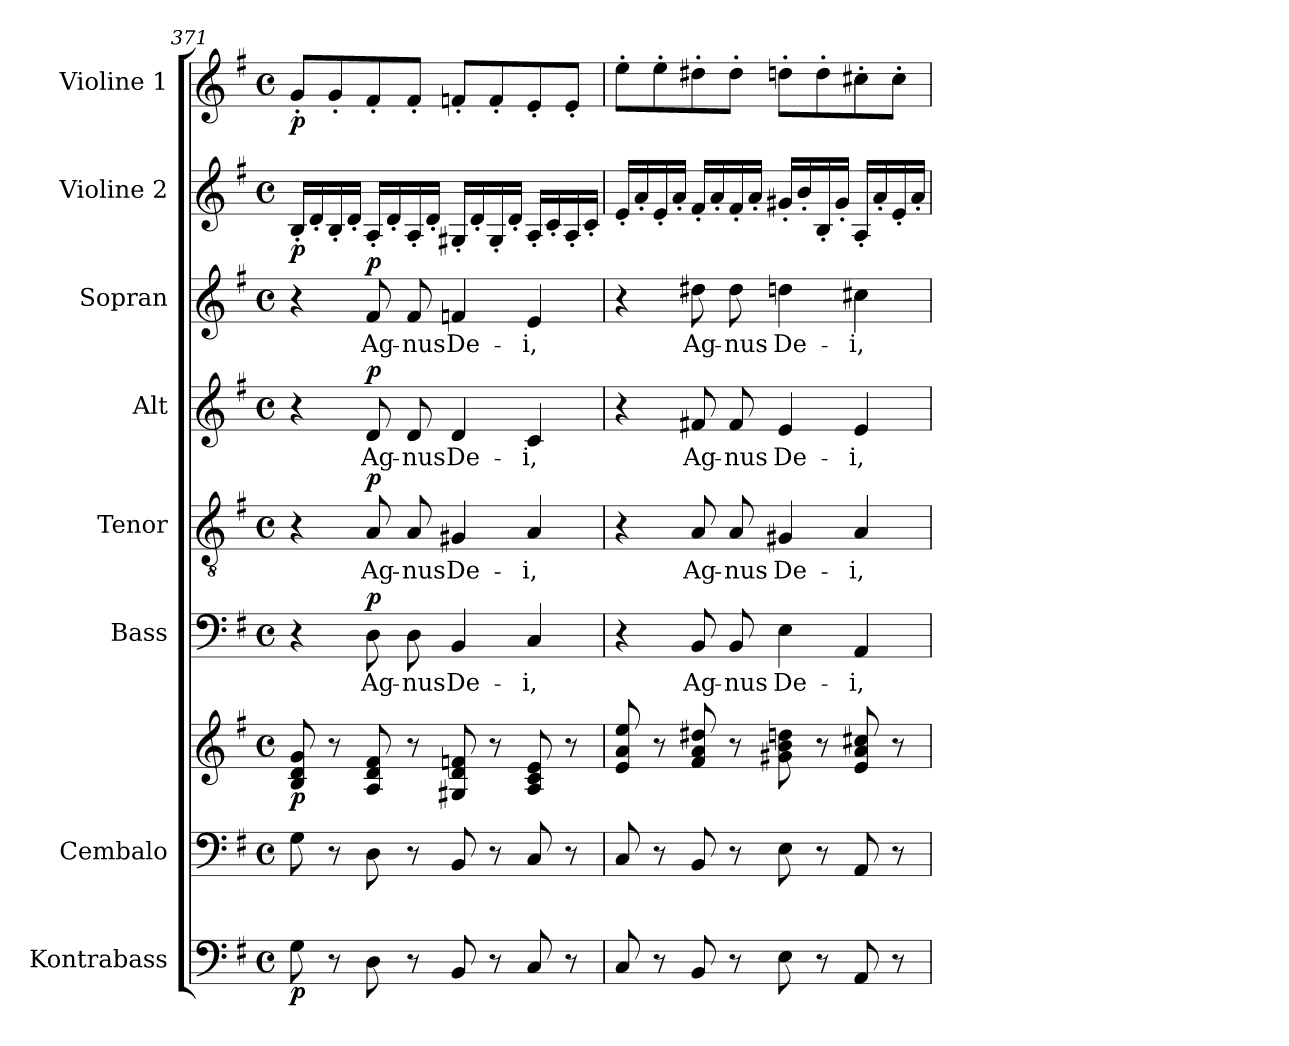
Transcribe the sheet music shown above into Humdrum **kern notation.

**kern	**dynam	**kern	**kern	**dynam	**kern	**text	**dynam	**kern	**text	**dynam	**kern	**text	**dynam	**kern	**text	**dynam	**kern	**dynam	**kern	**dynam
*part8	*part8	*part7	*part7	*part7	*part6	*part6	*part6	*part5	*part5	*part5	*part4	*part4	*part4	*part3	*part3	*part3	*part2	*part2	*part1	*part1
*staff9	*staff9	*staff8	*staff7	*staff7/8	*staff6	*staff6	*staff6	*staff5	*staff5	*staff5	*staff4	*staff4	*staff4	*staff3	*staff3	*staff3	*staff2	*staff2	*staff1	*staff1
*I"Kontrabass	*	*I"Cembalo	*	*	*I"Bass	*	*	*I"Tenor	*	*	*I"Alt	*	*	*I"Sopran	*	*	*I"Violine 2	*	*I"Violine 1	*
*I'Kb.	*	*I'Cemb.	*	*	*I'B.	*	*	*I'T.	*	*	*I'A.	*	*	*I'S.	*	*	*I'Vl. 2	*	*I'Vl. 1	*
!!LO:PB:g=z
*clefF4	*	*clefF4	*clefG2	*	*clefF4	*	*	*clefGv2	*	*	*clefG2	*	*	*clefG2	*	*	*clefG2	*	*clefG2	*
*ITrd7c12	*	*	*	*	*	*	*	*	*	*	*	*	*	*	*	*	*	*	*	*
*k[f#]	*	*k[f#]	*k[f#]	*	*k[f#]	*	*	*k[f#]	*	*	*k[f#]	*	*	*k[f#]	*	*	*k[f#]	*	*k[f#]	*
*G:	*	*G:	*G:	*	*G:	*	*	*G:	*	*	*G:	*	*	*G:	*	*	*G:	*	*G:	*
*M4/4	*	*M4/4	*M4/4	*	*M4/4	*	*	*M4/4	*	*	*M4/4	*	*	*M4/4	*	*	*M4/4	*	*M4/4	*
*met(c)	*	*met(c)	*met(c)	*	*met(c)	*	*	*met(c)	*	*	*met(c)	*	*	*met(c)	*	*	*met(c)	*	*met(c)	*
=371	=371	=371	=371	=371	=371	=371	=371	=371	=371	=371	=371	=371	=371	=371	=371	=371	=371	=371	=371	=371
!	!LO:DY:b	!	!	!LO:DY:b	!	!	!	!	!	!	!	!	!	!	!	!	!	!LO:DY:b	!	!LO:DY:b
8GG\	p	8G\	8B/ 8d/ 8g/	p	4r	.	.	4r	.	.	4r	.	.	4r	.	.	16B'</LL	p	8g'</L	p
.	.	.	.	.	.	.	.	.	.	.	.	.	.	.	.	.	16d'</	.	.	.
8r	.	8r	8r	.	.	.	.	.	.	.	.	.	.	.	.	.	16B'</	.	8g'</	.
.	.	.	.	.	.	.	.	.	.	.	.	.	.	.	.	.	16d'</JJ	.	.	.
!	!	!	!	!	!	!LO:LY:b	!LO:DY:a	!	!LO:LY:b	!LO:DY:a	!	!LO:LY:b	!LO:DY:a	!	!LO:LY:b	!LO:DY:a	!	!	!	!
8DD\	.	8D\	8A/ 8d/ 8f#/	.	8D\	Ag-	p	8A/	Ag-	p	8d/	Ag-	p	8f#/	Ag-	p	16A'</LL	.	8f#'</	.
.	.	.	.	.	.	.	.	.	.	.	.	.	.	.	.	.	16d'</	.	.	.
!	!	!	!	!	!	!LO:LY:b	!	!	!LO:LY:b	!	!	!LO:LY:b	!	!	!LO:LY:b	!	!	!	!	!
8r	.	8r	8r	.	8D\	-nus	.	8A/	-nus	.	8d/	-nus	.	8f#/	-nus	.	16A'</	.	8f#'</J	.
.	.	.	.	.	.	.	.	.	.	.	.	.	.	.	.	.	16d'</JJ	.	.	.
!	!	!	!	!	!	!LO:LY:b	!	!	!LO:LY:b	!	!	!LO:LY:b	!	!	!LO:LY:b	!	!	!	!	!
8BBB/	.	8BB/	8G#X/ 8d/ 8fn/	.	4BB/	De-	.	4G#X/	De-	.	4d/	De-	.	4fn/	De-	.	16G#X'</LL	.	8fn'</L	.
.	.	.	.	.	.	.	.	.	.	.	.	.	.	.	.	.	16d'</	.	.	.
8r	.	8r	8r	.	.	.	.	.	.	.	.	.	.	.	.	.	16G#'</	.	8f'</	.
.	.	.	.	.	.	.	.	.	.	.	.	.	.	.	.	.	16d'</JJ	.	.	.
!	!	!	!	!	!	!LO:LY:b	!	!	!LO:LY:b	!	!	!LO:LY:b	!	!	!LO:LY:b	!	!	!	!	!
8CC/	.	8C/	8A/ 8c/ 8e/	.	4C/	-i,	.	4A/	-i,	.	4c/	-i,	.	4e/	-i,	.	16A'</LL	.	8e'</	.
.	.	.	.	.	.	.	.	.	.	.	.	.	.	.	.	.	16c'</	.	.	.
8r	.	8r	8r	.	.	.	.	.	.	.	.	.	.	.	.	.	16A'</	.	8e'</J	.
.	.	.	.	.	.	.	.	.	.	.	.	.	.	.	.	.	16c'</JJ	.	.	.
=372	=372	=372	=372	=372	=372	=372	=372	=372	=372	=372	=372	=372	=372	=372	=372	=372	=372	=372	=372	=372
8CC/	.	8C/	8e/ 8a/ 8ee/	.	4r	.	.	4r	.	.	4r	.	.	4r	.	.	16e'</LL	.	8ee'>\L	.
.	.	.	.	.	.	.	.	.	.	.	.	.	.	.	.	.	16a'</	.	.	.
8r	.	8r	8r	.	.	.	.	.	.	.	.	.	.	.	.	.	16e'</	.	8ee'>\	.
.	.	.	.	.	.	.	.	.	.	.	.	.	.	.	.	.	16a'</JJ	.	.	.
!	!	!	!	!	!	!LO:LY:b	!	!	!LO:LY:b	!	!	!LO:LY:b	!	!	!LO:LY:b	!	!	!	!	!
8BBB/	.	8BB/	8f#/ 8a/ 8dd#X/	.	8BB/	Ag-	.	8A/	Ag-	.	8f#X/	Ag-	.	8dd#X\	Ag-	.	16f#'</LL	.	8dd#X'>\	.
.	.	.	.	.	.	.	.	.	.	.	.	.	.	.	.	.	16a'</	.	.	.
!	!	!	!	!	!	!LO:LY:b	!	!	!LO:LY:b	!	!	!LO:LY:b	!	!	!LO:LY:b	!	!	!	!	!
8r	.	8r	8r	.	8BB/	-nus	.	8A/	-nus	.	8f#/	-nus	.	8dd#\	-nus	.	16f#'</	.	8dd#'>\J	.
.	.	.	.	.	.	.	.	.	.	.	.	.	.	.	.	.	16a'</JJ	.	.	.
!	!	!	!	!	!	!LO:LY:b	!	!	!LO:LY:b	!	!	!LO:LY:b	!	!	!LO:LY:b	!	!	!	!	!
8EE\	.	8E\	8g#X\ 8b\ 8ddn\	.	4E\	De-	.	4G#X/	De-	.	4e/	De-	.	4ddn\	De-	.	16g#X'</LL	.	8ddn'>\L	.
.	.	.	.	.	.	.	.	.	.	.	.	.	.	.	.	.	16b'</	.	.	.
8r	.	8r	8r	.	.	.	.	.	.	.	.	.	.	.	.	.	16B'</	.	8dd'>\	.
.	.	.	.	.	.	.	.	.	.	.	.	.	.	.	.	.	16g#'</JJ	.	.	.
!	!	!	!	!	!	!LO:LY:b	!	!	!LO:LY:b	!	!	!LO:LY:b	!	!	!LO:LY:b	!	!	!	!	!
8AAA/	.	8AA/	8e/ 8a/ 8cc#X/	.	4AA/	-i,	.	4A/	-i,	.	4e/	-i,	.	4cc#X\	-i,	.	16A'</LL	.	8cc#X'>\	.
.	.	.	.	.	.	.	.	.	.	.	.	.	.	.	.	.	16a'</	.	.	.
8r	.	8r	8r	.	.	.	.	.	.	.	.	.	.	.	.	.	16e'</	.	8cc#'>\J	.
.	.	.	.	.	.	.	.	.	.	.	.	.	.	.	.	.	16a'</JJ	.	.	.
=	=	=	=	=	=	=	=	=	=	=	=	=	=	=	=	=	=	=	=	=
*-	*-	*-	*-	*-	*-	*-	*-	*-	*-	*-	*-	*-	*-	*-	*-	*-	*-	*-	*-	*-
